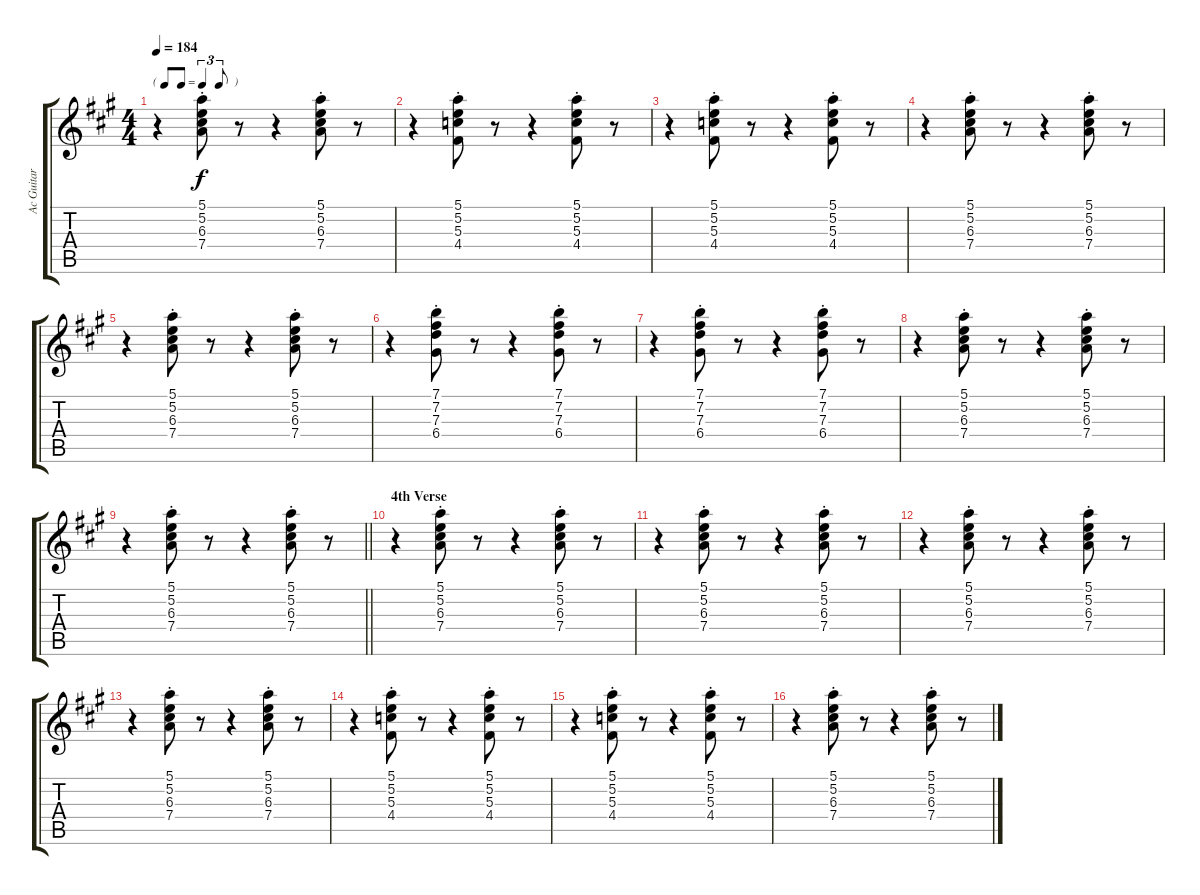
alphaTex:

\track ("Ac Guitar" "Ac Guitar") {instrument acousticguitarsteel}
\staff {score tabs}
\tuning (E4 B3 G3 D3 A2 E2) {hide}
\ts (4 4)
\tf triplet8th
\tempo 184
\clef g2
\ks a
r.4{dy f} (5.1{st} 5.2{st} 6.3{st} 7.4{st}).8 r.8 r.4 (5.1{st} 5.2{st} 6.3{st} 7.4{st}).8 r.8 |
r.4 (5.1{st} 5.2{st} 5.3{st} 4.4{st}).8 r.8 r.4 (5.1{st} 5.2{st} 5.3{st} 4.4{st}).8 r.8 |
r.4 (5.1{st} 5.2{st} 5.3{st} 4.4{st}).8 r.8 r.4 (5.1{st} 5.2{st} 5.3{st} 4.4{st}).8 r.8 |
r.4 (5.1{st} 5.2{st} 6.3{st} 7.4{st}).8 r.8 r.4 (5.1{st} 5.2{st} 6.3{st} 7.4{st}).8 r.8 |
r.4 (5.1{st} 5.2{st} 6.3{st} 7.4{st}).8 r.8 r.4 (5.1{st} 5.2{st} 6.3{st} 7.4{st}).8 r.8 |
r.4 (7.1{st} 7.2{st} 7.3{st} 6.4{st}).8 r.8 r.4 (7.1{st} 7.2{st} 7.3{st} 6.4{st}).8 r.8 |
r.4 (7.1{st} 7.2{st} 7.3{st} 6.4{st}).8 r.8 r.4 (7.1{st} 7.2{st} 7.3{st} 6.4{st}).8 r.8 |
r.4 (5.1{st} 5.2{st} 6.3{st} 7.4{st}).8 r.8 r.4 (5.1{st} 5.2{st} 6.3{st} 7.4{st}).8 r.8 |
\barLineRight lightlight
r.4 (5.1{st} 5.2{st} 6.3{st} 7.4{st}).8 r.8 r.4 (5.1{st} 5.2{st} 6.3{st} 7.4{st}).8 r.8 |
\section ("" "4th Verse")
r.4 (5.1{st} 5.2{st} 6.3{st} 7.4{st}).8 r.8 r.4 (5.1{st} 5.2{st} 6.3{st} 7.4{st}).8 r.8 |
r.4 (5.1{st} 5.2{st} 6.3{st} 7.4{st}).8 r.8 r.4 (5.1{st} 5.2{st} 6.3{st} 7.4{st}).8 r.8 |
r.4 (5.1{st} 5.2{st} 6.3{st} 7.4{st}).8 r.8 r.4 (5.1{st} 5.2{st} 6.3{st} 7.4{st}).8 r.8 |
r.4 (5.1{st} 5.2{st} 6.3{st} 7.4{st}).8 r.8 r.4 (5.1{st} 5.2{st} 6.3{st} 7.4{st}).8 r.8 |
r.4 (5.1{st} 5.2{st} 5.3{st} 4.4{st}).8 r.8 r.4 (5.1{st} 5.2{st} 5.3{st} 4.4{st}).8 r.8 |
r.4 (5.1{st} 5.2{st} 5.3{st} 4.4{st}).8 r.8 r.4 (5.1{st} 5.2{st} 5.3{st} 4.4{st}).8 r.8 |
r.4 (5.1{st} 5.2{st} 6.3{st} 7.4{st}).8 r.8 r.4 (5.1{st} 5.2{st} 6.3{st} 7.4{st}).8 r.8
